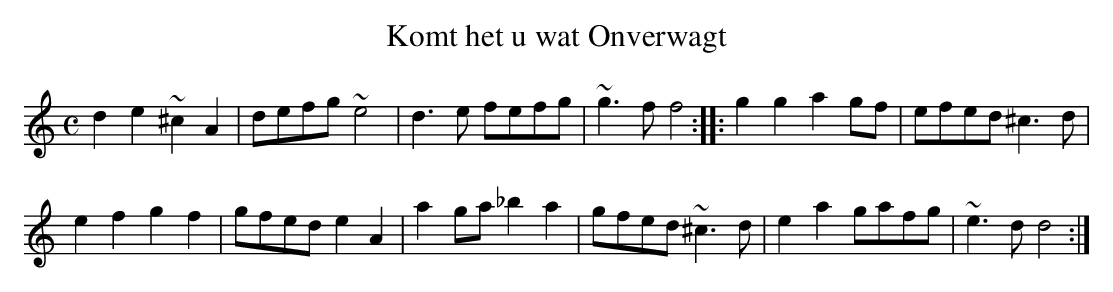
X:1
T:Komt het u wat Onverwagt
M:C
K:Ddor
d2e2~^c2A2|defg~e4|d3e fefg|~g3ff4:||:g2g2a2gf|efed^c3d|
e2f2g2f2|gfede2A2|a2ga_b2a2|gfed~^c3d|e2a2gafg|~e3dd4:|
